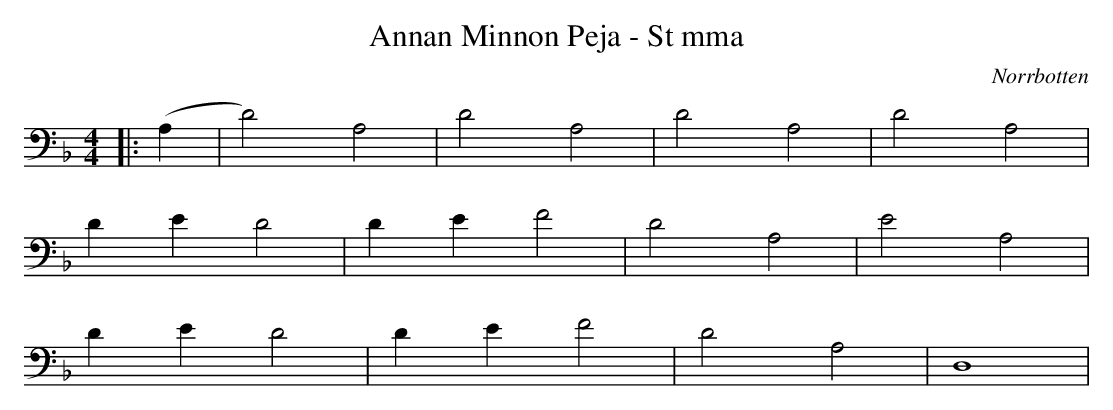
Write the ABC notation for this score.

X:1
T:Annan Minnon Peja - St mma
O:Norrbotten
M:4/4
L:1/4
K:Dm
|:(A, | D2) A,2 | D2 A,2 | D2 A,2 | D2 A,2 |
DE D2 |DE F2 | D2 A,2 | E2 A,2 |
DE D2 |DE F2 | D2 A,2 | D,4 |
